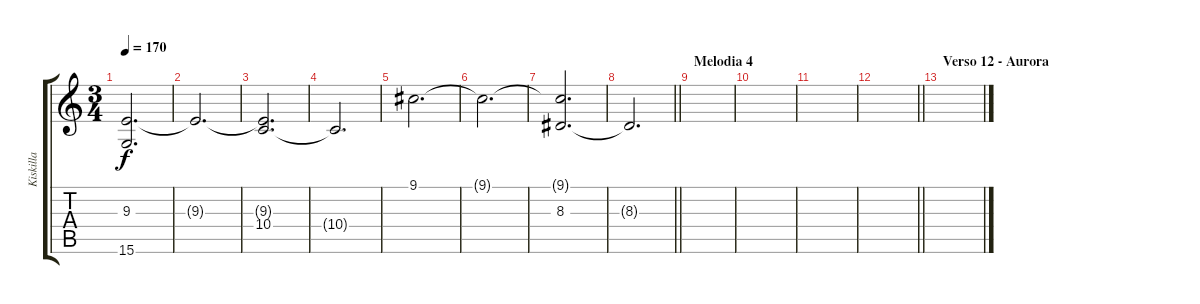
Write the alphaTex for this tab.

\track ("Kiskilla" "Kiskilla") {instrument acousticgrandpiano}
\staff {score tabs}
\tuning (E4 B3 G3 D3 A2 E2) {hide}
\ts (3 4)
\tempo 170
\clef g2
\ks c
(9.3{t} 15.6{t}).2{d dy f} |
9.3{t}.2{d} |
(9.3{t} 10.4).2{d} |
10.4{t}.2{d} |
9.1.2{d} |
9.1{t}.2{d} |
(9.1{t} 8.3).2{d} |
\barLineRight lightlight
8.3{t}.2{d} |
\section ("" "Melodia 4")
|
|
|
\barLineRight lightlight
|
\section ("" "Verso 12 - Aurora")
